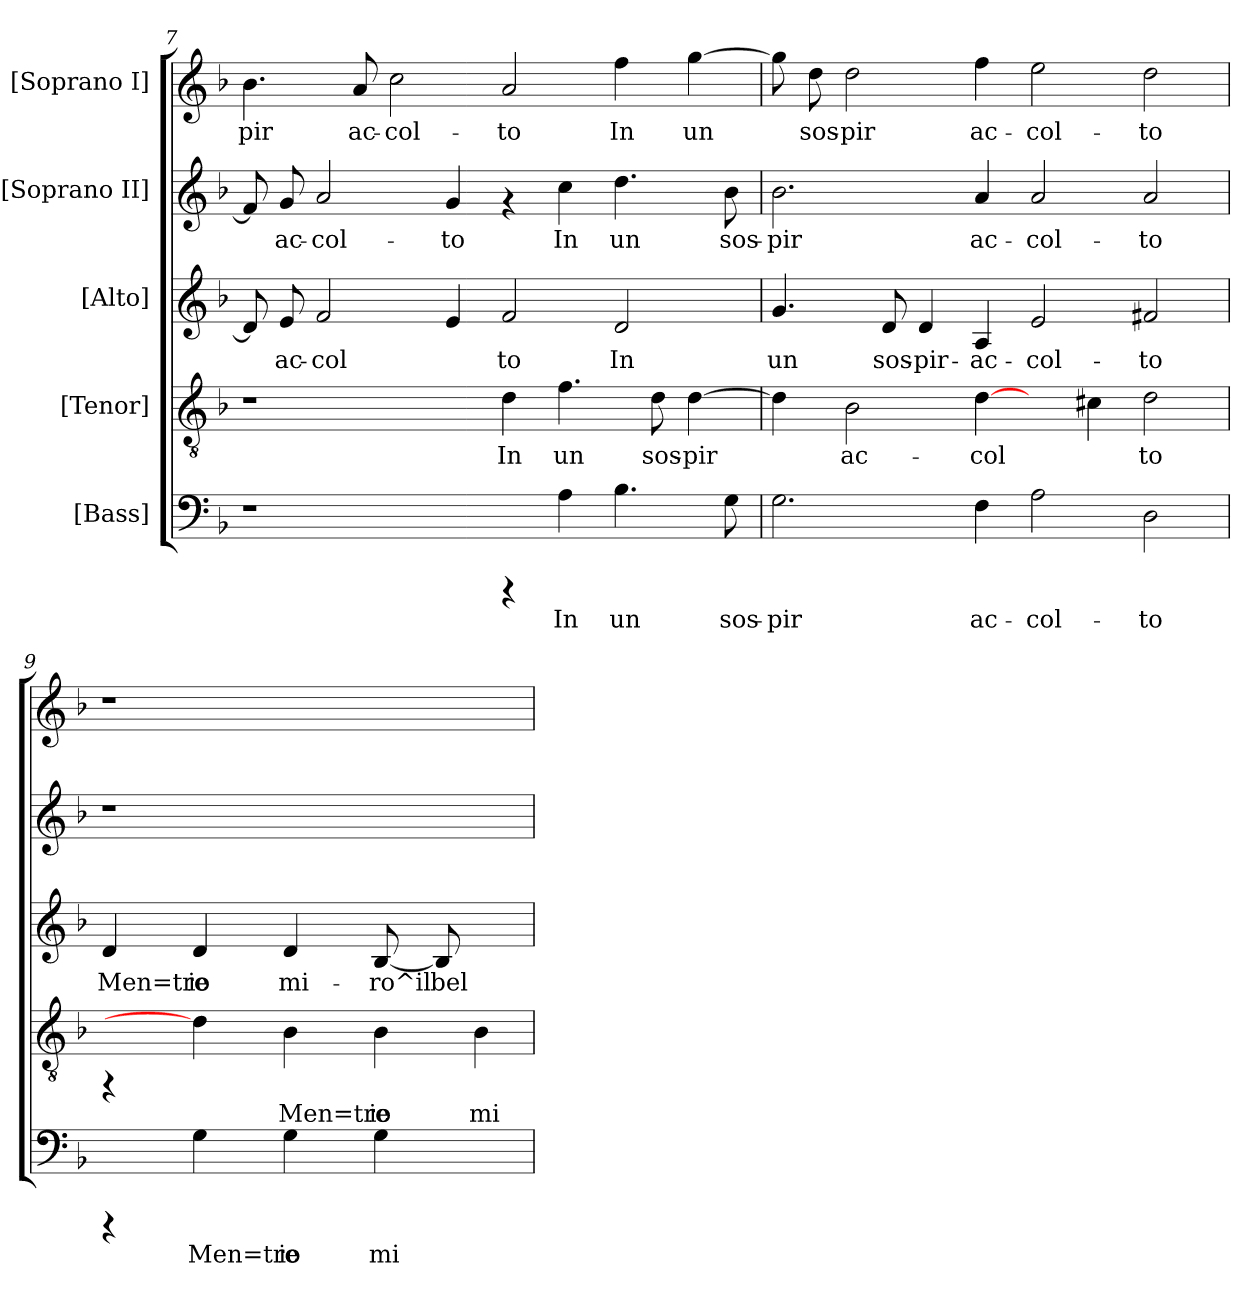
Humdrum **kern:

**kern	**text	**kern	**text	**kern	**text	**kern	**text	**kern	**text
*part5	*part5	*part4	*part4	*part3	*part3	*part2	*part2	*part1	*part1
*staff5	*staff5	*staff4	*staff4	*staff3	*staff3	*staff2	*staff2	*staff1	*staff1
*I"[Bass]	*	*I"[Tenor]	*	*I"[Alto]	*	*I"[Soprano II]	*	*I"[Soprano I]	*
*clefF4	*	*clefGv2	*	*clefG2	*	*clefG2	*	*clefG2	*
*k[b-]	*	*k[b-]	*	*k[b-]	*	*k[b-]	*	*k[b-]	*
*F:	*	*F:	*	*F:	*	*F:	*	*F:	*
=7	=7	=7	=7	=7	=7	=7	=7	=7	=7
!	!	!	!	!	!LO:LY:b:cj	!	!LO:LY:b:cj	!	!LO:LY:b:cj
1r	.	1r	.	8d/]	.	8f/]	.	4.b-\	-pir
!	!	!	!	!	!LO:LY:b:cj	!	!LO:LY:b:cj	!	!
.	.	.	.	8e/	ac-	8g/	ac-	.	.
!	!	!	!	!	!LO:LY:b:cj	!	!LO:LY:b:cj	!	!
.	.	.	.	2f/	-col-	2a/	-col-	.	.
!	!	!	!	!	!	!	!	!	!LO:LY:b:cj
.	.	.	.	.	.	.	.	8a/	ac-
!	!	!	!	!	!	!	!	!	!LO:LY:b:cj
.	.	.	.	.	.	.	.	2cc\	-col-
!	!	!	!	!	!LO:LY:b:cj	!	!LO:LY:b:cj	!	!
.	.	.	.	4e/	--	4g/	-to	.	.
!	!	!	!LO:LY:b:cj	!	!LO:LY:b:cj	!	!	!	!LO:LY:b:cj
4rCCC	.	4d\	In	2f/	-to	4rf	.	2a/	-to
!	!LO:LY:b:cj	!	!LO:LY:b:cj	!	!	!	!LO:LY:b:cj	!	!
4A\	In	4.f\	un	.	.	4cc\	In	.	.
!	!LO:LY:b:cj	!	!	!	!LO:LY:b:cj	!	!LO:LY:b:cj	!	!LO:LY:b:cj
4.B-\	un	.	.	2d/	In	4.dd\	un	4ff\	In
!	!	!	!LO:LY:b:cj	!	!	!	!	!	!
.	.	8d\	sos-	.	.	.	.	.	.
!	!	!	!LO:LY:b:cj	!	!	!	!	!	!LO:LY:b:cj
.	.	[>4d\	-pir	.	.	.	.	[>4gg\	un
!	!LO:LY:b:cj	!	!	!	!	!	!LO:LY:b:cj	!	!
8G\	sos-	.	.	.	.	8b-\	sos-	.	.
=8	=8	=8	=8	=8	=8	=8	=8	=8	=8
!	!LO:LY:b:cj	!	!LO:LY:b:cj	!	!LO:LY:b:cj	!	!LO:LY:b:cj	!	!LO:LY:b:cj
2.G\	-pir	4d\]	.	4.g/	un	2.b-\	-pir	8gg\]	.
!	!	!	!	!	!	!	!	!	!LO:LY:b:cj
.	.	.	.	.	.	.	.	8dd\	sos-
!	!	!	!LO:LY:b:cj	!	!	!	!	!	!LO:LY:b:cj
.	.	2B-\	ac-	.	.	.	.	2dd\	-pir
!	!	!	!	!	!LO:LY:b:cj	!	!	!	!
.	.	.	.	8d/	sos-	.	.	.	.
!	!	!	!	!	!LO:LY:b:cj	!	!	!	!
.	.	.	.	4d/	-pir-	.	.	.	.
!	!LO:LY:b:cj	!	!LO:LY:b:cj	!	!LO:LY:b:cj	!	!LO:LY:b:cj	!	!LO:LY:b:cj
4F\	ac-	[4d\	-col-	4A/	-ac-	4a/	ac-	4ff\	ac-
!	!LO:LY:b:cj	!	!	!	!LO:LY:b:cj	!	!LO:LY:b:cj	!	!LO:LY:b:cj
2A\	-col-	4ryy	.	2e/	-col-	2a/	-col-	2ee\	-col-
!	!	!	!LO:LY:b:cj	!	!	!	!	!	!
.	.	4c#X\	--	.	.	.	.	.	.
!	!LO:LY:b:cj	!	!LO:LY:b:cj	!	!LO:LY:b:cj	!	!LO:LY:b:cj	!	!LO:LY:b:cj
2D\	-to	2d\	-to	2f#X/	-to	2a/	-to	2dd\	-to
!!LO:PB:g=z
=9	=9	=9	=9	=9	=9	=9	=9	=9	=9
!	!	!	!	!	!LO:LY:b:cj	!	!	!	!
4rCCC	.	4rFF	.	4d/	Men=tre	1r	.	1r	.
!	!LO:LY:b:cj	!	!	!	!LO:LY:b:cj	!	!	!	!
4G\	Men=tre	4d\]	.	4d/	io	.	.	.	.
!	!LO:LY:b:cj	!	!LO:LY:b:cj	!	!LO:LY:b:cj	!	!	!	!
4G\	io	4B-\	Men=tre	4d/	mi-	.	.	.	.
!	!LO:LY:b:cj	!	!LO:LY:b:cj	!	!LO:LY:b:cj	!	!	!	!
4G\	mi-	4B-\	io	[<8B-/	-ro^il	.	.	.	.
!	!	!	!	!	!LO:LY:b:cj	!	!	!	!
.	.	.	.	8B-/]	bel	.	.	.	.
!	!	!	!LO:LY:b:cj	!	!	!	!	!	!
4ryy	.	4B-\	mi-	4ryy	.	4ryy	.	4ryy	.
=	=	=	=	=	=	=	=	=	=
*-	*-	*-	*-	*-	*-	*-	*-	*-	*-
